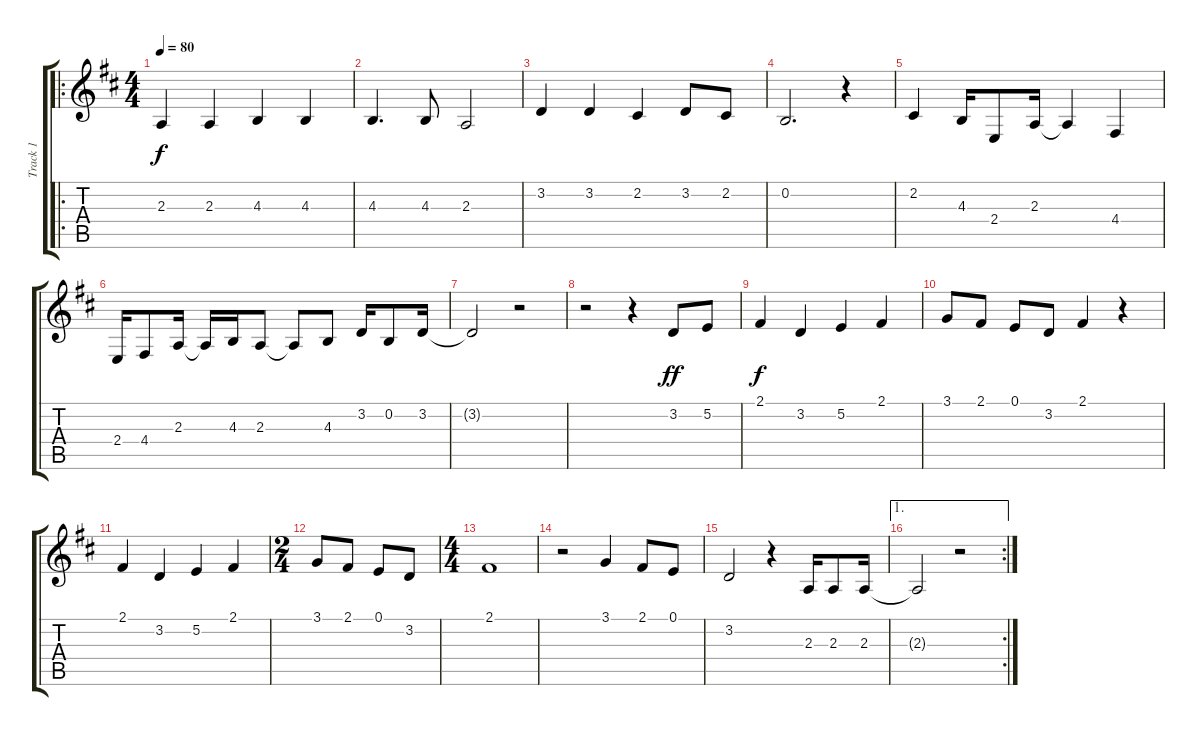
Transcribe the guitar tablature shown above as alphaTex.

\track ("Track 1" "Track 1") {instrument altosax}
\staff {score tabs}
\tuning (E4 B3 G3 D3 A2 E2) {hide}
\ro
\ts (4 4)
\tempo 80
\clef g2
\ks d
2.3.4{dy f} 2.3.4 4.3.4 4.3.4 |
4.3.4{d} 4.3.8 2.3.2 |
3.2.4 3.2.4 2.2.4 3.2.8 2.2.8 |
0.2.2{d} r.4 |
2.2.4 4.3.16 2.4.8 2.3.16 2.3{t}.4 4.4.4 |
2.4.16 4.4.8 2.3.16 2.3{t}.16 4.3.16 2.3.8 2.3{t}.8 4.3.8 3.2.16 0.2.8 3.2.16 |
3.2{t}.2 r.2 |
r.2 r.4 3.2.8{dy ff} 5.2.8 |
2.1.4{dy f} 3.2.4 5.2.4 2.1.4 |
3.1.8 2.1.8 0.1.8 3.2.8 2.1.4 r.4 |
2.1.4 3.2.4 5.2.4 2.1.4 |
\ts (2 4)
3.1.8 2.1.8 0.1.8 3.2.8 |
\ts (4 4)
2.1.1 |
r.2 3.1.4 2.1.8 0.1.8 |
3.2.2 r.4 2.3.16 2.3.8 2.3.16 |
\ae 1
\rc 2
2.3{t}.2 r.2
